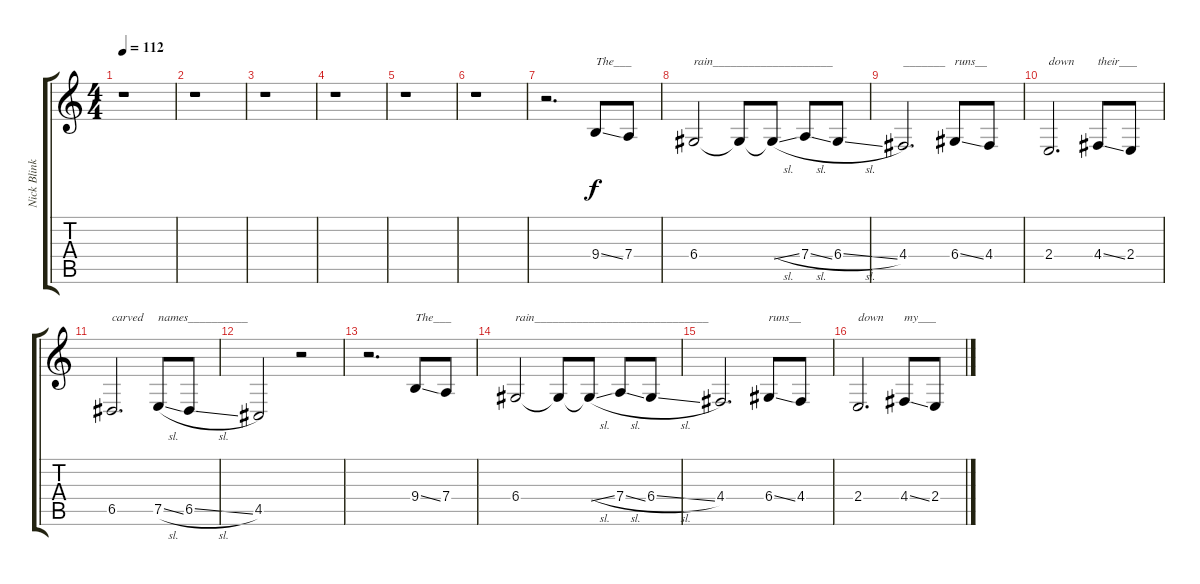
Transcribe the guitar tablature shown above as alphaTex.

\track ("Nick Blinko (Vocals)" "Nick Blink") {instrument lead2sawtooth}
\staff {score tabs}
\tuning (E4 B3 G3 D3 A2 E2) {hide}
\ts (4 4)
\tempo 112
\clef g2
\ks c
r.1{dy f instrument lead2sawtooth} |
r.1 |
r.1 |
r.1 |
r.1 |
r.1 |
r.2{d} 9.4{ss}.8{txt "The___"} 7.4.8 |
6.4.2{txt "rain____________________"} 6.4{t}.8 6.4{sl t}.8 7.4{sl}.8 6.4{sl}.8 |
4.4.2{d txt "_______"} 6.4{ss}.8{txt "runs__"} 4.4.8 |
2.4.2{d txt "down"} 4.4{ss}.8{txt "their___"} 2.4.8 |
6.5.2{d txt "carved"} 7.5{sl}.8{txt "names__________"} 6.5{sl}.8 |
4.5.2 r.2 |
r.2{d} 9.4{ss}.8{txt "The___"} 7.4.8 |
6.4.2{txt "rain_____________________________"} 6.4{t}.8 6.4{sl t}.8 7.4{sl}.8 6.4{sl}.8 |
4.4.2{d} 6.4{ss}.8{txt "runs__"} 4.4.8 |
2.4.2{d txt "down"} 4.4{ss}.8{txt "my___"} 2.4.8
